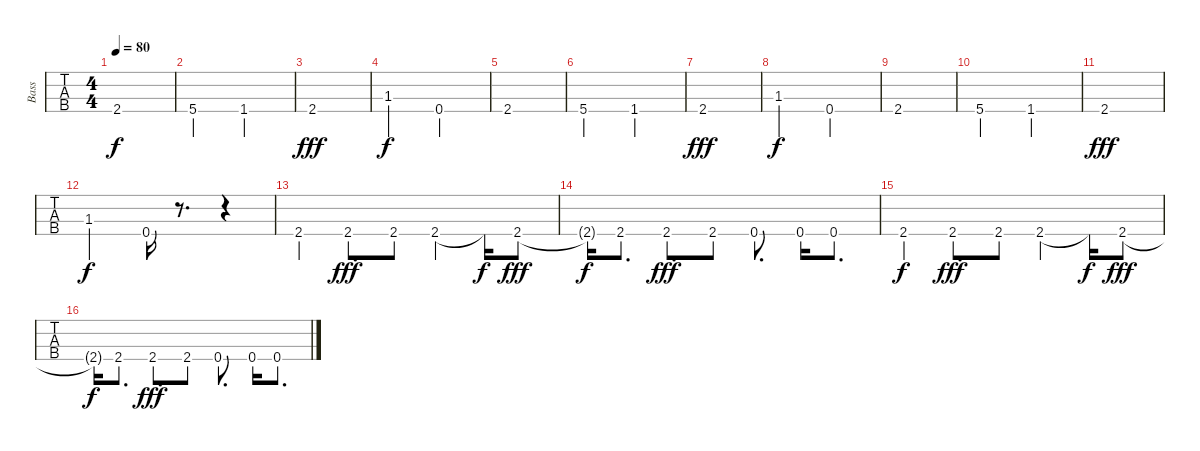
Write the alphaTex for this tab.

\track ("Bass" "Bass") {instrument electricbassfinger}
\staff {tabs}
\tuning (G2 D2 A1 D1) {hide}
\ts (4 4)
\tempo 80
\clef f4
\ks c
2.4.1{dy f} |
5.4.2 1.4.2 |
2.4.1{dy fff} |
1.3.2{dy f} 0.4.2 |
2.4.1 |
5.4.2 1.4.2 |
2.4.1{dy fff} |
1.3.2{dy f} 0.4.2 |
2.4.1 |
5.4.2 1.4.2 |
2.4.1{dy fff} |
1.3.2{dy f} 0.4.16 r.8{d} r.4 |
2.4.4 2.4.8{d dy fff} 2.4.8 2.4.4 2.4{t}.16{dy f} 2.4.8{dy fff} |
2.4{t}.16{dy f} 2.4.8{d} 2.4.8{d dy fff} 2.4.8 0.4.8{d} 0.4.16 0.4.8{d} |
2.4.4{dy f} 2.4.8{d dy fff} 2.4.8 2.4.4 2.4{t}.16{dy f} 2.4.8{dy fff} |
2.4{t}.16{dy f} 2.4.8{d} 2.4.8{d dy fff} 2.4.8 0.4.8{d} 0.4.16 0.4.8{d}
